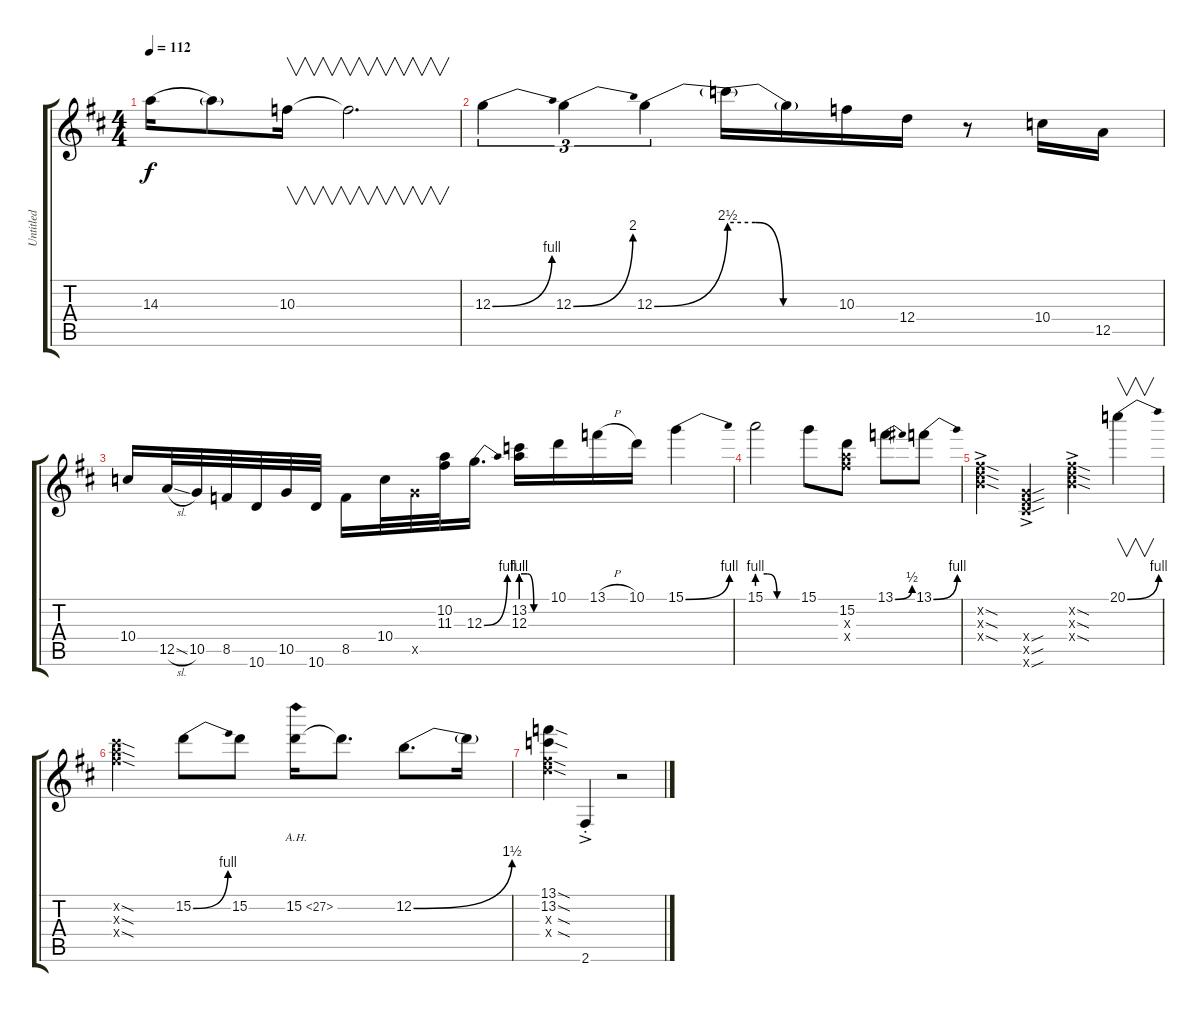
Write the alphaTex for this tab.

\track ("Untitled" "Untitled") {instrument distortionguitar}
\staff {score tabs}
\tuning (E4 B3 G3 D3 A2 E2) {hide}
\ts (4 4)
\tempo 112
\clef g2
\ks d
14.3{be (hold 0 0 60 0) t}.16{dy f} 14.3{t}.8 10.3.16{v} 10.3{t}.2{v d} |
12.3{be (bend 0 0 60 4)}.4{tu (3 2)} 12.3{be (bend 0 0 60 8)}.4{tu (3 2)} 12.3{be (bend 0 0 60 10)}.4{tu (3 2)} 12.3{be (custom 0 10 15 10 30 0 60 0) t}.16 12.3{t}.16 10.3.16 12.4.16 r.8 10.4.16 12.5.16 |
10.4.16 12.5{sl}.32 10.5.32 8.5.32 10.6.32 10.5.32 10.6.32 8.5.16 10.4.32 10.5{x}.32 (10.2 11.3).32 12.3{be (bend 0 0 60 4)}.16{d} (13.2 12.3{be (custom 0 4 15 4 30 0 60 0)}).16 10.1.16 13.1{h}.16 10.1.16 15.1{be (bend 0 0 60 4)}.4 |
15.1{be (custom 0 4 15 4 30 0 60 0)}.2 15.1.8 (15.2 14.3{x} 16.4{x}).8 13.1{be (bend 0 0 60 2)}.8 13.1{be (bend 0 0 60 4)}.8 |
(7.2{sod ac x} 7.3{sod ac x} 9.4{sod ac x}).4 (5.4{sou ac x} 7.5{sou ac x} 9.6{sou ac x}).4 (7.2{sod ac x} 7.3{sod ac x} 9.4{sod ac x}).4 20.1{be (bend 0 0 60 4)}.4{v} |
(14.2{sod x} 14.3{sod x} 16.4{sod x}).4 15.2{be (bend 0 0 60 4)}.8 15.2.8 15.2{ah 12}.16 15.2{t}.8{d} 12.2{be (bend 0 0 60 6)}.8{d} 12.2{t}.16 |
(13.1{sod} 13.2{sod} 11.3{sod x} 12.4{sod x}).4 2.6{ac st}.4 r.2
